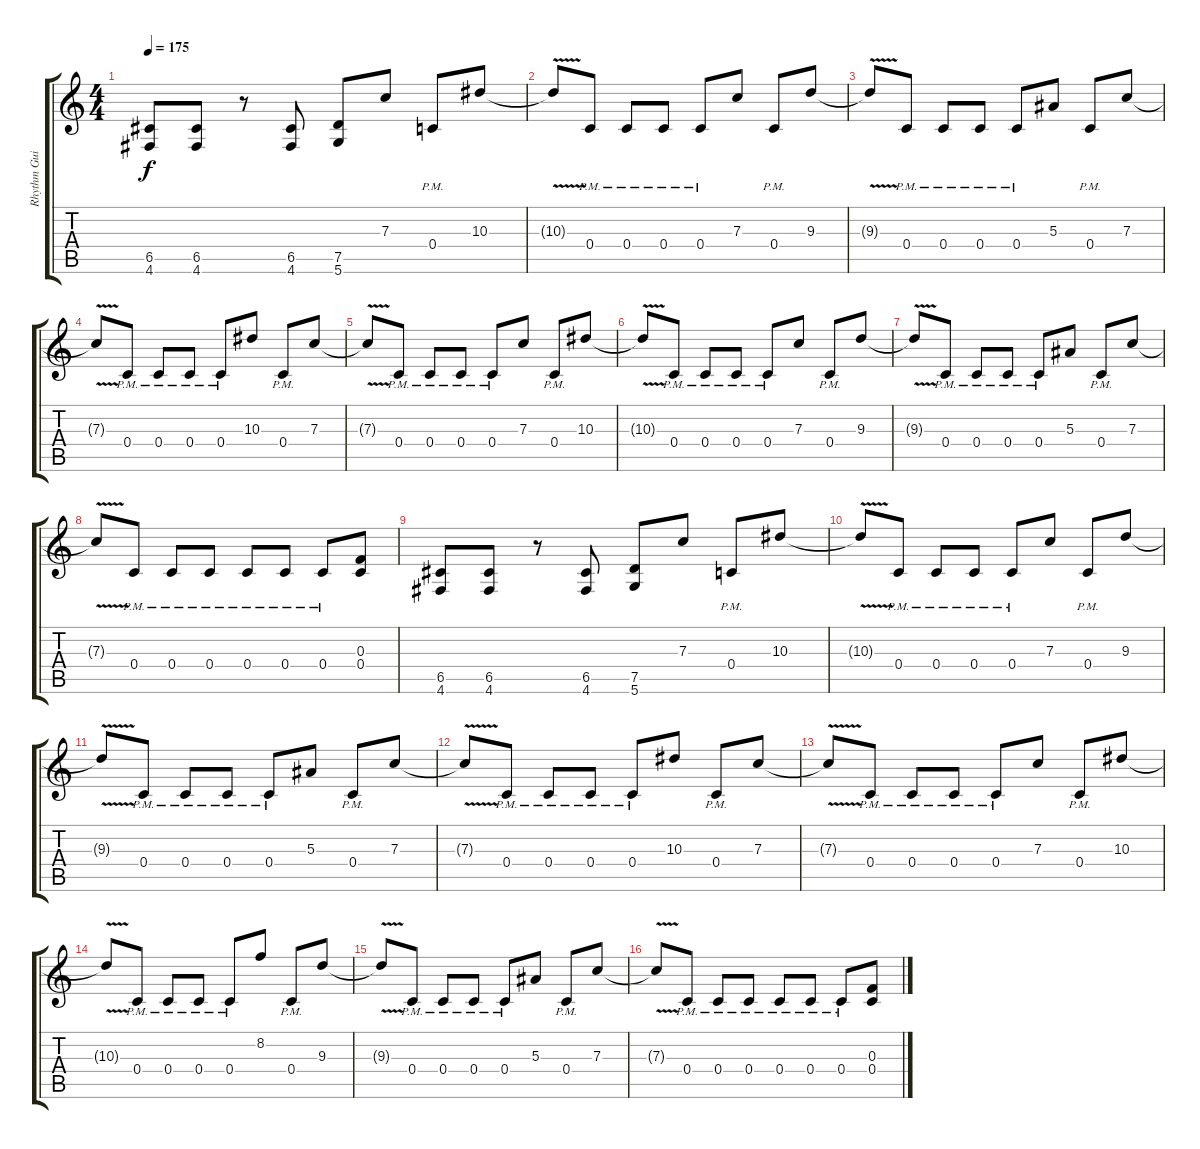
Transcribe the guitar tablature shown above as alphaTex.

\track ("Rhythm Guitar" "Rhythm Gui") {instrument distortionguitar}
\staff {score tabs}
\tuning (D4 A3 F3 C3 G2 D2) {hide}
\ts (4 4)
\tempo 175
\clef g2
\ks c
(6.5 4.6).8{dy f} (6.5 4.6).8 r.8 (6.5 4.6).8 (7.5 5.6).8 7.3.8 0.4{pm}.8 10.3.8 |
10.3{v t}.8 0.4{pm}.8 0.4{pm}.8 0.4{pm}.8 0.4{pm}.8 7.3.8 0.4{pm}.8 9.3.8 |
9.3{v t}.8 0.4{pm}.8 0.4{pm}.8 0.4{pm}.8 0.4{pm}.8 5.3.8 0.4{pm}.8 7.3.8 |
7.3{v t}.8 0.4{pm}.8 0.4{pm}.8 0.4{pm}.8 0.4{pm}.8 10.3.8 0.4{pm}.8 7.3.8 |
7.3{v t}.8 0.4{pm}.8 0.4{pm}.8 0.4{pm}.8 0.4{pm}.8 7.3.8 0.4{pm}.8 10.3.8 |
10.3{v t}.8 0.4{pm}.8 0.4{pm}.8 0.4{pm}.8 0.4{pm}.8 7.3.8 0.4{pm}.8 9.3.8 |
9.3{v t}.8 0.4{pm}.8 0.4{pm}.8 0.4{pm}.8 0.4{pm}.8 5.3.8 0.4{pm}.8 7.3.8 |
7.3{v t}.8 0.4{pm}.8 0.4{pm}.8 0.4{pm}.8 0.4{pm}.8 0.4{pm}.8 0.4{pm}.8 (0.3 0.4).8 |
(6.5 4.6).8 (6.5 4.6).8 r.8 (6.5 4.6).8 (7.5 5.6).8 7.3.8 0.4{pm}.8 10.3.8 |
10.3{v t}.8 0.4{pm}.8 0.4{pm}.8 0.4{pm}.8 0.4{pm}.8 7.3.8 0.4{pm}.8 9.3.8 |
9.3{v t}.8 0.4{pm}.8 0.4{pm}.8 0.4{pm}.8 0.4{pm}.8 5.3.8 0.4{pm}.8 7.3.8 |
7.3{v t}.8 0.4{pm}.8 0.4{pm}.8 0.4{pm}.8 0.4{pm}.8 10.3.8 0.4{pm}.8 7.3.8 |
7.3{v t}.8 0.4{pm}.8 0.4{pm}.8 0.4{pm}.8 0.4{pm}.8 7.3.8 0.4{pm}.8 10.3.8 |
10.3{v t}.8 0.4{pm}.8 0.4{pm}.8 0.4{pm}.8 0.4{pm}.8 8.2.8 0.4{pm}.8 9.3.8 |
9.3{v t}.8 0.4{pm}.8 0.4{pm}.8 0.4{pm}.8 0.4{pm}.8 5.3.8 0.4{pm}.8 7.3.8 |
7.3{v t}.8 0.4{pm}.8 0.4{pm}.8 0.4{pm}.8 0.4{pm}.8 0.4{pm}.8 0.4{pm}.8 (0.3 0.4).8
